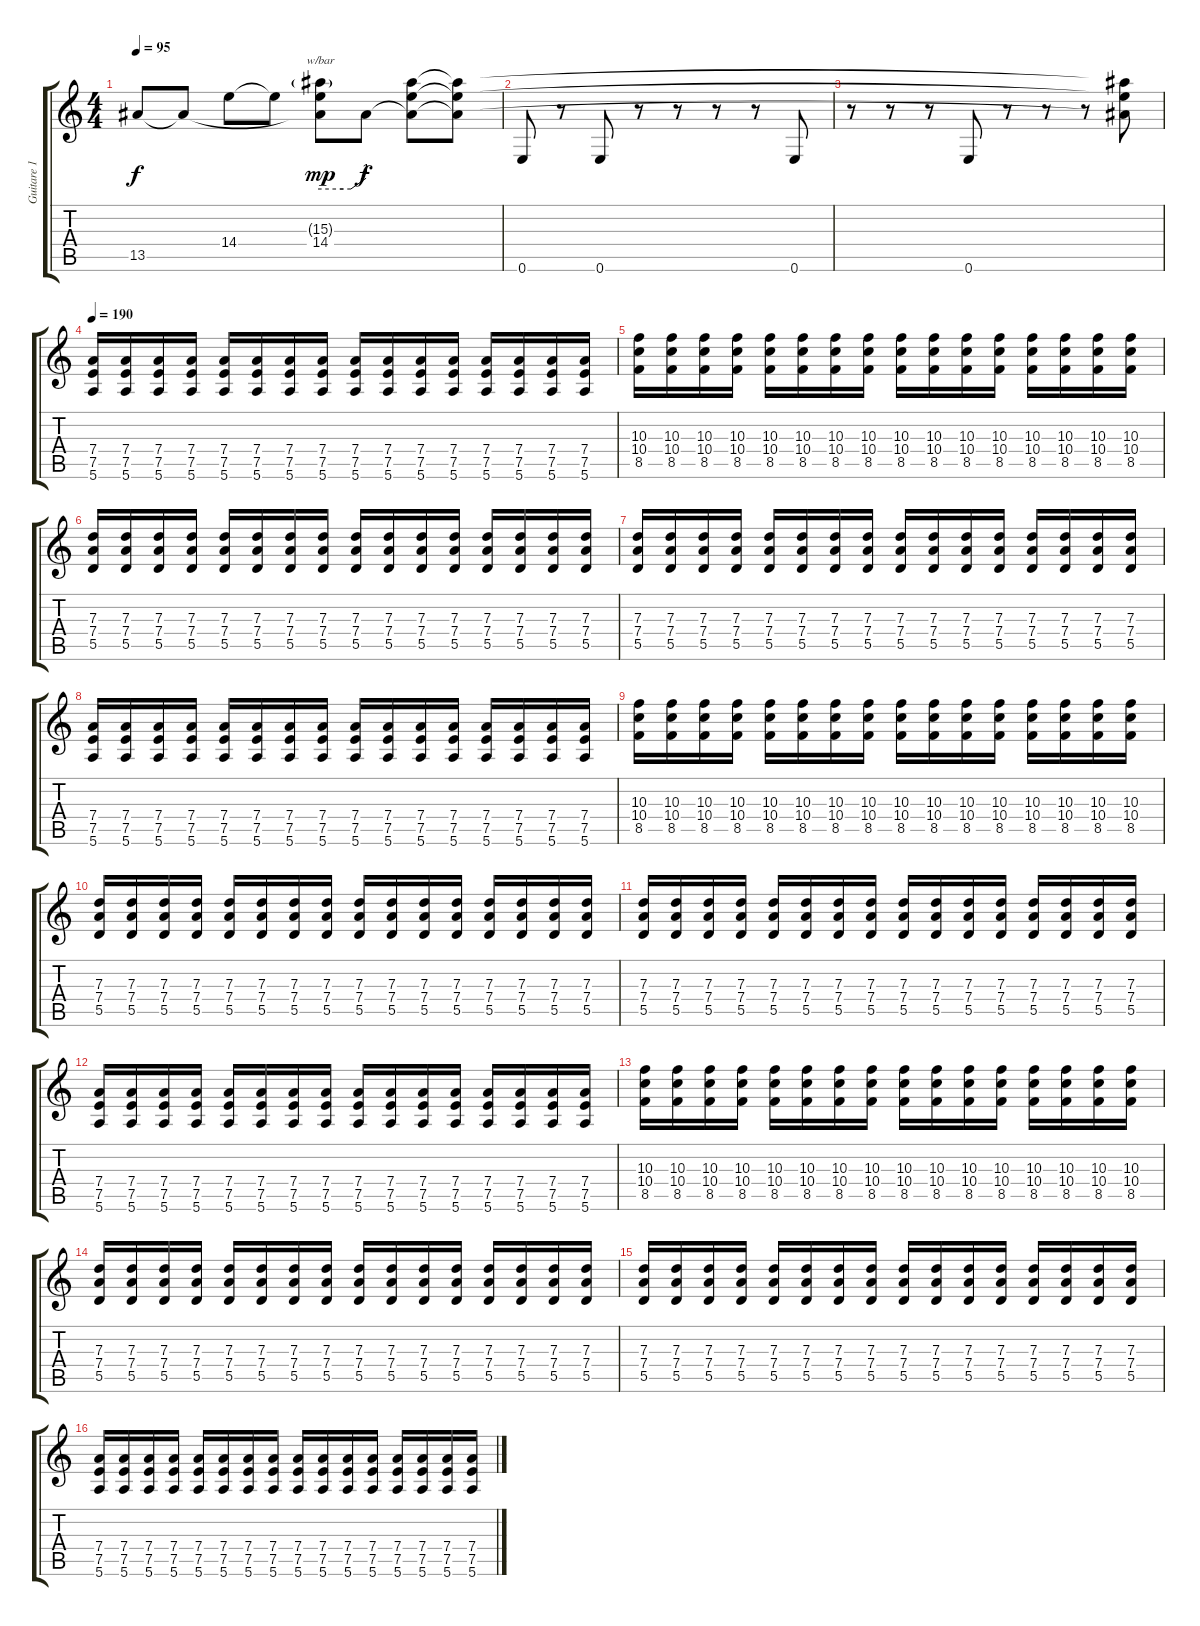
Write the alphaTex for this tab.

\track ("Guitare 1" "Guitare 1") {instrument distortionguitar}
\staff {score tabs}
\tuning (E4 B3 G3 D3 A2 E2) {hide}
\ts (4 4)
\tempo 95
\clef g2
\ks c
13.5.8{dy f instrument distortionguitar} 13.5{t}.8 14.4.8 14.4{t}.8 (15.3{g} 14.4 13.5{t}).8{tbe (custom default 0 0 30 0 40 0 60 4) dy mp} 13.5{t}.8{dy f} (15.3{t} 14.4{t} 13.5{t}).8 (15.3{t} 14.4{t} 13.5{t}).8 |
0.6.8 r.8 0.6.8 r.8 r.8 r.8 r.8 0.6.8 |
r.8 r.8 r.8 0.6.8 r.8 r.8 r.8 (15.3{t} 14.4{t} 13.5{t}).8 |
\tempo 190
(7.4 7.5 5.6).16 (7.4 7.5 5.6).16 (7.4 7.5 5.6).16 (7.4 7.5 5.6).16 (7.4 7.5 5.6).16 (7.4 7.5 5.6).16 (7.4 7.5 5.6).16 (7.4 7.5 5.6).16 (7.4 7.5 5.6).16 (7.4 7.5 5.6).16 (7.4 7.5 5.6).16 (7.4 7.5 5.6).16 (7.4 7.5 5.6).16 (7.4 7.5 5.6).16 (7.4 7.5 5.6).16 (7.4 7.5 5.6).16 |
(10.3 10.4 8.5).16 (10.3 10.4 8.5).16 (10.3 10.4 8.5).16 (10.3 10.4 8.5).16 (10.3 10.4 8.5).16 (10.3 10.4 8.5).16 (10.3 10.4 8.5).16 (10.3 10.4 8.5).16 (10.3 10.4 8.5).16 (10.3 10.4 8.5).16 (10.3 10.4 8.5).16 (10.3 10.4 8.5).16 (10.3 10.4 8.5).16 (10.3 10.4 8.5).16 (10.3 10.4 8.5).16 (10.3 10.4 8.5).16 |
(7.3 7.4 5.5).16 (7.3 7.4 5.5).16 (7.3 7.4 5.5).16 (7.3 7.4 5.5).16 (7.3 7.4 5.5).16 (7.3 7.4 5.5).16 (7.3 7.4 5.5).16 (7.3 7.4 5.5).16 (7.3 7.4 5.5).16 (7.3 7.4 5.5).16 (7.3 7.4 5.5).16 (7.3 7.4 5.5).16 (7.3 7.4 5.5).16 (7.3 7.4 5.5).16 (7.3 7.4 5.5).16 (7.3 7.4 5.5).16 |
(7.3 7.4 5.5).16 (7.3 7.4 5.5).16 (7.3 7.4 5.5).16 (7.3 7.4 5.5).16 (7.3 7.4 5.5).16 (7.3 7.4 5.5).16 (7.3 7.4 5.5).16 (7.3 7.4 5.5).16 (7.3 7.4 5.5).16 (7.3 7.4 5.5).16 (7.3 7.4 5.5).16 (7.3 7.4 5.5).16 (7.3 7.4 5.5).16 (7.3 7.4 5.5).16 (7.3 7.4 5.5).16 (7.3 7.4 5.5).16 |
(7.4 7.5 5.6).16 (7.4 7.5 5.6).16 (7.4 7.5 5.6).16 (7.4 7.5 5.6).16 (7.4 7.5 5.6).16 (7.4 7.5 5.6).16 (7.4 7.5 5.6).16 (7.4 7.5 5.6).16 (7.4 7.5 5.6).16 (7.4 7.5 5.6).16 (7.4 7.5 5.6).16 (7.4 7.5 5.6).16 (7.4 7.5 5.6).16 (7.4 7.5 5.6).16 (7.4 7.5 5.6).16 (7.4 7.5 5.6).16 |
(10.3 10.4 8.5).16 (10.3 10.4 8.5).16 (10.3 10.4 8.5).16 (10.3 10.4 8.5).16 (10.3 10.4 8.5).16 (10.3 10.4 8.5).16 (10.3 10.4 8.5).16 (10.3 10.4 8.5).16 (10.3 10.4 8.5).16 (10.3 10.4 8.5).16 (10.3 10.4 8.5).16 (10.3 10.4 8.5).16 (10.3 10.4 8.5).16 (10.3 10.4 8.5).16 (10.3 10.4 8.5).16 (10.3 10.4 8.5).16 |
(7.3 7.4 5.5).16 (7.3 7.4 5.5).16 (7.3 7.4 5.5).16 (7.3 7.4 5.5).16 (7.3 7.4 5.5).16 (7.3 7.4 5.5).16 (7.3 7.4 5.5).16 (7.3 7.4 5.5).16 (7.3 7.4 5.5).16 (7.3 7.4 5.5).16 (7.3 7.4 5.5).16 (7.3 7.4 5.5).16 (7.3 7.4 5.5).16 (7.3 7.4 5.5).16 (7.3 7.4 5.5).16 (7.3 7.4 5.5).16 |
(7.3 7.4 5.5).16 (7.3 7.4 5.5).16 (7.3 7.4 5.5).16 (7.3 7.4 5.5).16 (7.3 7.4 5.5).16 (7.3 7.4 5.5).16 (7.3 7.4 5.5).16 (7.3 7.4 5.5).16 (7.3 7.4 5.5).16 (7.3 7.4 5.5).16 (7.3 7.4 5.5).16 (7.3 7.4 5.5).16 (7.3 7.4 5.5).16 (7.3 7.4 5.5).16 (7.3 7.4 5.5).16 (7.3 7.4 5.5).16 |
(7.4 7.5 5.6).16 (7.4 7.5 5.6).16 (7.4 7.5 5.6).16 (7.4 7.5 5.6).16 (7.4 7.5 5.6).16 (7.4 7.5 5.6).16 (7.4 7.5 5.6).16 (7.4 7.5 5.6).16 (7.4 7.5 5.6).16 (7.4 7.5 5.6).16 (7.4 7.5 5.6).16 (7.4 7.5 5.6).16 (7.4 7.5 5.6).16 (7.4 7.5 5.6).16 (7.4 7.5 5.6).16 (7.4 7.5 5.6).16 |
(10.3 10.4 8.5).16 (10.3 10.4 8.5).16 (10.3 10.4 8.5).16 (10.3 10.4 8.5).16 (10.3 10.4 8.5).16 (10.3 10.4 8.5).16 (10.3 10.4 8.5).16 (10.3 10.4 8.5).16 (10.3 10.4 8.5).16 (10.3 10.4 8.5).16 (10.3 10.4 8.5).16 (10.3 10.4 8.5).16 (10.3 10.4 8.5).16 (10.3 10.4 8.5).16 (10.3 10.4 8.5).16 (10.3 10.4 8.5).16 |
(7.3 7.4 5.5).16 (7.3 7.4 5.5).16 (7.3 7.4 5.5).16 (7.3 7.4 5.5).16 (7.3 7.4 5.5).16 (7.3 7.4 5.5).16 (7.3 7.4 5.5).16 (7.3 7.4 5.5).16 (7.3 7.4 5.5).16 (7.3 7.4 5.5).16 (7.3 7.4 5.5).16 (7.3 7.4 5.5).16 (7.3 7.4 5.5).16 (7.3 7.4 5.5).16 (7.3 7.4 5.5).16 (7.3 7.4 5.5).16 |
(7.3 7.4 5.5).16 (7.3 7.4 5.5).16 (7.3 7.4 5.5).16 (7.3 7.4 5.5).16 (7.3 7.4 5.5).16 (7.3 7.4 5.5).16 (7.3 7.4 5.5).16 (7.3 7.4 5.5).16 (7.3 7.4 5.5).16 (7.3 7.4 5.5).16 (7.3 7.4 5.5).16 (7.3 7.4 5.5).16 (7.3 7.4 5.5).16 (7.3 7.4 5.5).16 (7.3 7.4 5.5).16 (7.3 7.4 5.5).16 |
(7.4 7.5 5.6).16 (7.4 7.5 5.6).16 (7.4 7.5 5.6).16 (7.4 7.5 5.6).16 (7.4 7.5 5.6).16 (7.4 7.5 5.6).16 (7.4 7.5 5.6).16 (7.4 7.5 5.6).16 (7.4 7.5 5.6).16 (7.4 7.5 5.6).16 (7.4 7.5 5.6).16 (7.4 7.5 5.6).16 (7.4 7.5 5.6).16 (7.4 7.5 5.6).16 (7.4 7.5 5.6).16 (7.4 7.5 5.6).16
